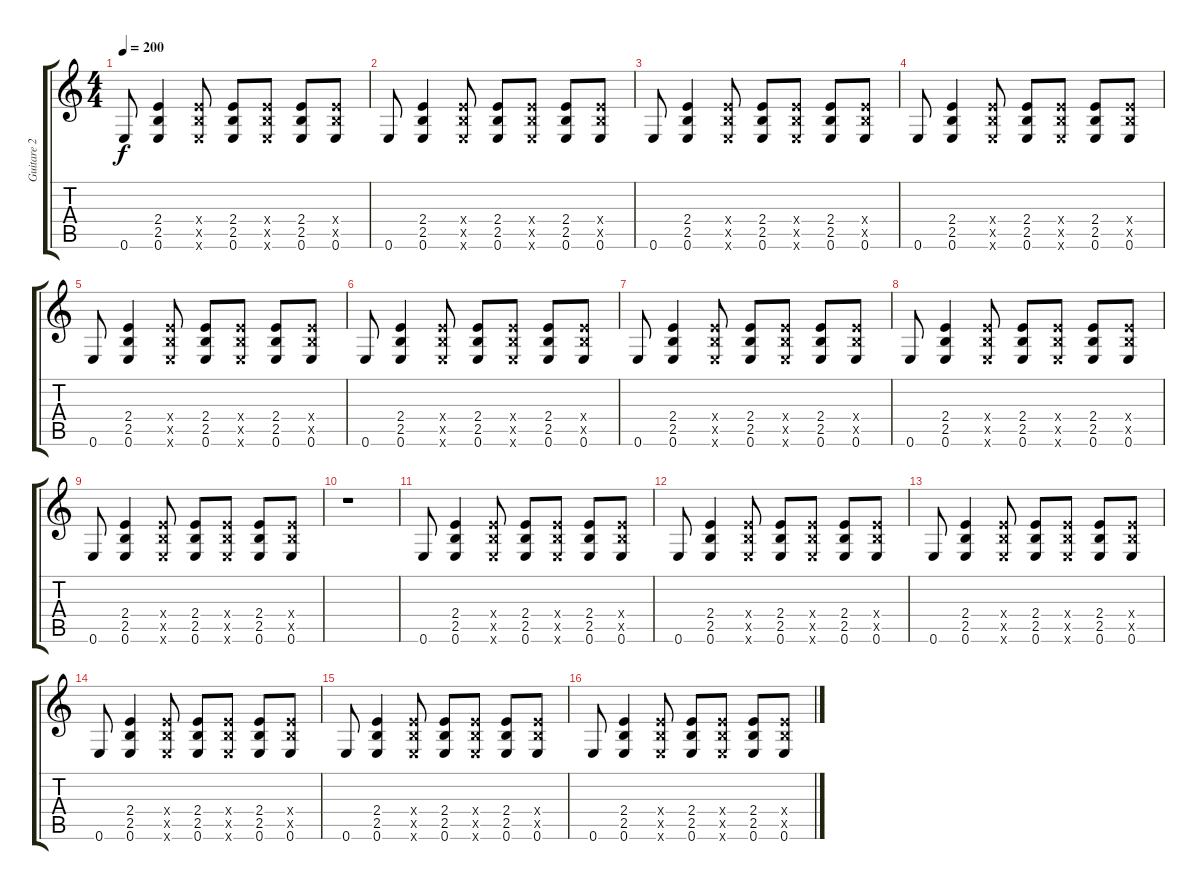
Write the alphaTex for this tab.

\track ("Guitare 2" "Guitare 2") {instrument overdrivenguitar}
\staff {score tabs}
\tuning (E4 B3 G3 D3 A2 E2) {hide}
\ts (4 4)
\tempo 200
\clef g2
\ks c
0.6.8{dy f} (2.4 2.5 0.6).4 (2.4{x} 2.5{x} 0.6{x}).8 (2.4 2.5 0.6).8 (2.4{x} 2.5{x} 0.6{x}).8 (2.4 2.5 0.6).8 (2.4{x} 2.5{x} 0.6).8 |
0.6.8 (2.4 2.5 0.6).4 (2.4{x} 2.5{x} 0.6{x}).8 (2.4 2.5 0.6).8 (2.4{x} 2.5{x} 0.6{x}).8 (2.4 2.5 0.6).8 (2.4{x} 2.5{x} 0.6).8 |
0.6.8 (2.4 2.5 0.6).4 (2.4{x} 2.5{x} 0.6{x}).8 (2.4 2.5 0.6).8 (2.4{x} 2.5{x} 0.6{x}).8 (2.4 2.5 0.6).8 (2.4{x} 2.5{x} 0.6).8 |
0.6.8 (2.4 2.5 0.6).4 (2.4{x} 2.5{x} 0.6{x}).8 (2.4 2.5 0.6).8 (2.4{x} 2.5{x} 0.6{x}).8 (2.4 2.5 0.6).8 (2.4{x} 2.5{x} 0.6).8 |
0.6.8 (2.4 2.5 0.6).4 (2.4{x} 2.5{x} 0.6{x}).8 (2.4 2.5 0.6).8 (2.4{x} 2.5{x} 0.6{x}).8 (2.4 2.5 0.6).8 (2.4{x} 2.5{x} 0.6).8 |
0.6.8 (2.4 2.5 0.6).4 (2.4{x} 2.5{x} 0.6{x}).8 (2.4 2.5 0.6).8 (2.4{x} 2.5{x} 0.6{x}).8 (2.4 2.5 0.6).8 (2.4{x} 2.5{x} 0.6).8 |
0.6.8 (2.4 2.5 0.6).4 (2.4{x} 2.5{x} 0.6{x}).8 (2.4 2.5 0.6).8 (2.4{x} 2.5{x} 0.6{x}).8 (2.4 2.5 0.6).8 (2.4{x} 2.5{x} 0.6).8 |
0.6.8 (2.4 2.5 0.6).4 (2.4{x} 2.5{x} 0.6{x}).8 (2.4 2.5 0.6).8 (2.4{x} 2.5{x} 0.6{x}).8 (2.4 2.5 0.6).8 (2.4{x} 2.5{x} 0.6).8 |
0.6.8 (2.4 2.5 0.6).4 (2.4{x} 2.5{x} 0.6{x}).8 (2.4 2.5 0.6).8 (2.4{x} 2.5{x} 0.6{x}).8 (2.4 2.5 0.6).8 (2.4{x} 2.5{x} 0.6).8 |
r.1 |
0.6.8 (2.4 2.5 0.6).4 (2.4{x} 2.5{x} 0.6{x}).8 (2.4 2.5 0.6).8 (2.4{x} 2.5{x} 0.6{x}).8 (2.4 2.5 0.6).8 (2.4{x} 2.5{x} 0.6).8 |
0.6.8 (2.4 2.5 0.6).4 (2.4{x} 2.5{x} 0.6{x}).8 (2.4 2.5 0.6).8 (2.4{x} 2.5{x} 0.6{x}).8 (2.4 2.5 0.6).8 (2.4{x} 2.5{x} 0.6).8 |
0.6.8 (2.4 2.5 0.6).4 (2.4{x} 2.5{x} 0.6{x}).8 (2.4 2.5 0.6).8 (2.4{x} 2.5{x} 0.6{x}).8 (2.4 2.5 0.6).8 (2.4{x} 2.5{x} 0.6).8 |
0.6.8 (2.4 2.5 0.6).4 (2.4{x} 2.5{x} 0.6{x}).8 (2.4 2.5 0.6).8 (2.4{x} 2.5{x} 0.6{x}).8 (2.4 2.5 0.6).8 (2.4{x} 2.5{x} 0.6).8 |
0.6.8 (2.4 2.5 0.6).4 (2.4{x} 2.5{x} 0.6{x}).8 (2.4 2.5 0.6).8 (2.4{x} 2.5{x} 0.6{x}).8 (2.4 2.5 0.6).8 (2.4{x} 2.5{x} 0.6).8 |
0.6.8 (2.4 2.5 0.6).4 (2.4{x} 2.5{x} 0.6{x}).8 (2.4 2.5 0.6).8 (2.4{x} 2.5{x} 0.6{x}).8 (2.4 2.5 0.6).8 (2.4{x} 2.5{x} 0.6).8
